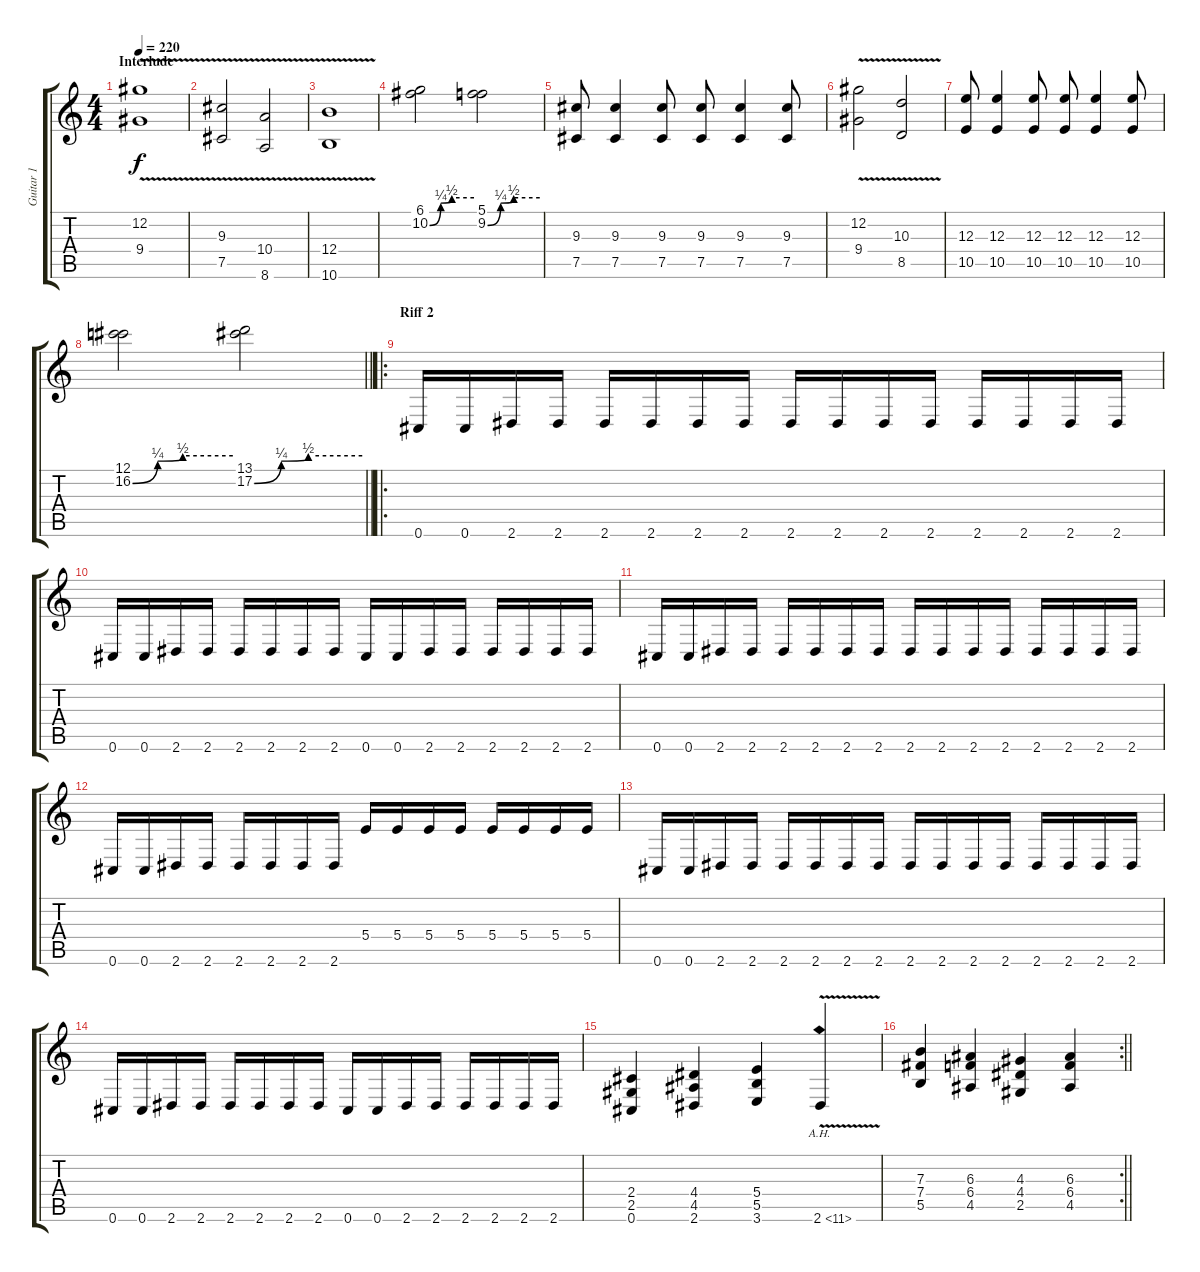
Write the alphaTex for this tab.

\track ("Guitar 1" "Guitar 1") {instrument distortionguitar}
\staff {score tabs}
\tuning (Db4 Ab3 E3 B2 Gb2 Db2) {hide}
\ts (4 4)
\section ("" "Interlude")
\tempo 220
\clef g2
\ks c
(12.2{v} 9.4{v}).1{dy f} |
(9.3{v} 7.5{v}).2 (10.4{v} 8.6{v}).2 |
(12.4{v} 10.6{v}).1 |
(6.1 10.2{be (custom 0 0 15 1 30 2 60 2)}).2 (5.1 9.2{be (custom 0 0 15 1 30 2 60 2)}).2 |
(9.3 7.5).8 (9.3 7.5).4 (9.3 7.5).8 (9.3 7.5).8 (9.3 7.5).4 (9.3 7.5).8 |
(12.2{v} 9.4{v}).2 (10.3{v} 8.5{v}).2 |
(12.3 10.5).8 (12.3 10.5).4 (12.3 10.5).8 (12.3 10.5).8 (12.3 10.5).4 (12.3 10.5).8 |
\barLineRight lightlight
(12.1 16.2{be (custom 0 0 15 1 30 2 60 2)}).2 (13.1 17.2{be (custom 0 0 15 1 30 2 60 2)}).2 |
\ro
\section ("" "Riff 2")
0.6.16 0.6.16 2.6.16 2.6.16 2.6.16 2.6.16 2.6.16 2.6.16 2.6.16 2.6.16 2.6.16 2.6.16 2.6.16 2.6.16 2.6.16 2.6.16 |
0.6.16 0.6.16 2.6.16 2.6.16 2.6.16 2.6.16 2.6.16 2.6.16 0.6.16 0.6.16 2.6.16 2.6.16 2.6.16 2.6.16 2.6.16 2.6.16 |
0.6.16 0.6.16 2.6.16 2.6.16 2.6.16 2.6.16 2.6.16 2.6.16 2.6.16 2.6.16 2.6.16 2.6.16 2.6.16 2.6.16 2.6.16 2.6.16 |
0.6.16 0.6.16 2.6.16 2.6.16 2.6.16 2.6.16 2.6.16 2.6.16 5.4.16 5.4.16 5.4.16 5.4.16 5.4.16 5.4.16 5.4.16 5.4.16 |
0.6.16 0.6.16 2.6.16 2.6.16 2.6.16 2.6.16 2.6.16 2.6.16 2.6.16 2.6.16 2.6.16 2.6.16 2.6.16 2.6.16 2.6.16 2.6.16 |
0.6.16 0.6.16 2.6.16 2.6.16 2.6.16 2.6.16 2.6.16 2.6.16 0.6.16 0.6.16 2.6.16 2.6.16 2.6.16 2.6.16 2.6.16 2.6.16 |
(2.4 2.5 0.6).4 (4.4 4.5 2.6).4 (5.4 5.5 3.6).4 2.6{ah 9 v}.4{instrument guitarharmonics} |
\rc 2
\barLineRight lightlight
(7.3 7.4 5.5).4{instrument distortionguitar} (6.3 6.4 4.5).4 (4.3 4.4 2.5).4 (6.3 6.4 4.5).4
